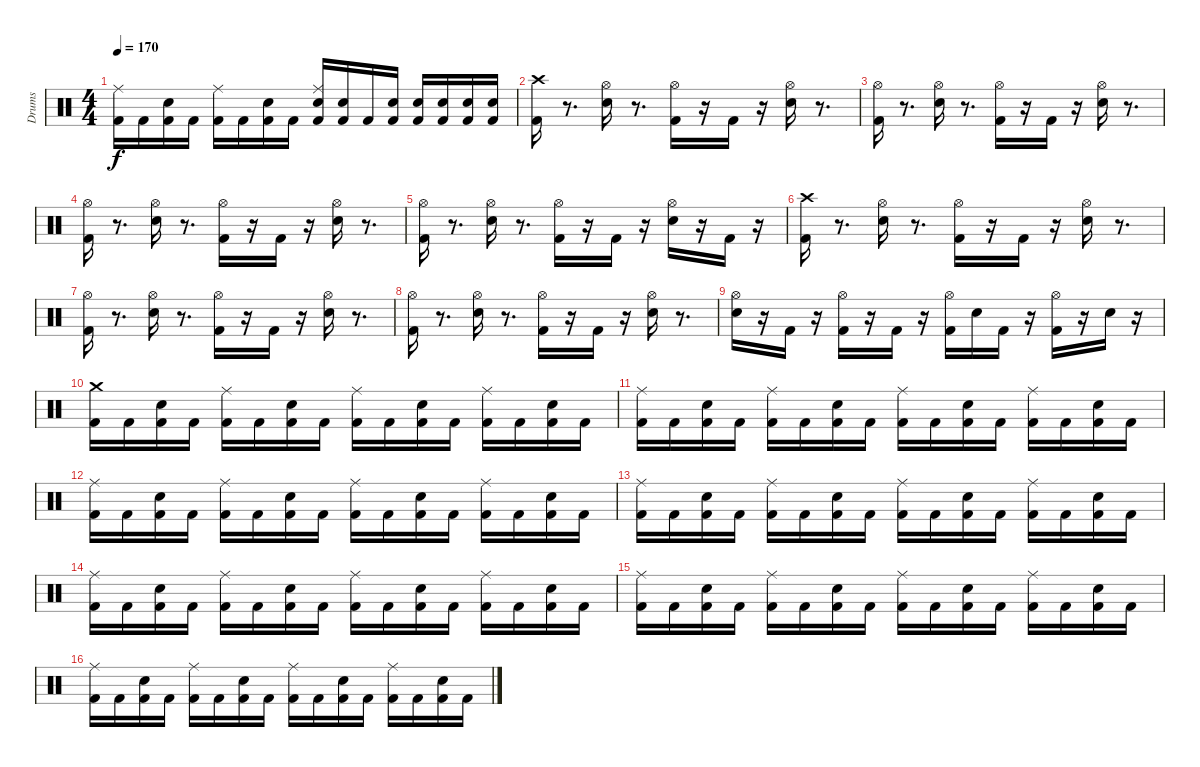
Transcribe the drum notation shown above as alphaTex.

\track ("Drums" "Drums") {instrument percussion}
\staff {score}
\articulation defaults
\ts (4 4)
\tempo 170
\clef neutral
\ks c
("Kick (hit) 2" "Ride (middle)").16{dy f} "Kick (hit) 2".16 ("Kick (hit) 2" "Electric Snare (hit)").16 "Kick (hit) 2".16 ("Kick (hit) 2" "Ride (middle)").16 "Kick (hit) 2".16 ("Kick (hit) 2" "Electric Snare (hit)").16 "Kick (hit) 2".16 ("Kick (hit) 2" "Electric Snare (hit)" "Ride (middle)").16 ("Kick (hit) 2" "Electric Snare (hit)").16 "Kick (hit) 2".16 ("Kick (hit) 2" "Electric Snare (hit)").16 ("Kick (hit) 2" "Electric Snare (hit)").16 ("Kick (hit) 2" "Electric Snare (hit)").16 ("Kick (hit) 2" "Electric Snare (hit)").16 ("Kick (hit) 2" "Electric Snare (hit)").16 |
("Kick (hit) 2" "Crash high (hit)").16 r.8{d} ("Electric Snare (hit)" "Hi-Hat (open)").16 r.8{d} ("Kick (hit) 2" "Hi-Hat (open)").16 r.16 "Kick (hit) 2".16 r.16 ("Electric Snare (hit)" "Hi-Hat (open)").16 r.8{d} |
("Kick (hit) 2" "Hi-Hat (open)").16 r.8{d} ("Electric Snare (hit)" "Hi-Hat (open)").16 r.8{d} ("Kick (hit) 2" "Hi-Hat (open)").16 r.16 "Kick (hit) 2".16 r.16 ("Electric Snare (hit)" "Hi-Hat (open)").16 r.8{d} |
("Kick (hit) 2" "Hi-Hat (open)").16 r.8{d} ("Electric Snare (hit)" "Hi-Hat (open)").16 r.8{d} ("Kick (hit) 2" "Hi-Hat (open)").16 r.16 "Kick (hit) 2".16 r.16 ("Electric Snare (hit)" "Hi-Hat (open)").16 r.8{d} |
("Kick (hit) 2" "Hi-Hat (open)").16 r.8{d} ("Electric Snare (hit)" "Hi-Hat (open)").16 r.8{d} ("Kick (hit) 2" "Hi-Hat (open)").16 r.16 "Kick (hit) 2".16 r.16 ("Electric Snare (hit)" "Hi-Hat (open)").16 r.16 "Kick (hit) 2".16 r.16 |
("Kick (hit) 2" "Crash high (hit)").16 r.8{d} ("Electric Snare (hit)" "Hi-Hat (open)").16 r.8{d} ("Kick (hit) 2" "Hi-Hat (open)").16 r.16 "Kick (hit) 2".16 r.16 ("Electric Snare (hit)" "Hi-Hat (open)").16 r.8{d} |
("Kick (hit) 2" "Hi-Hat (open)").16 r.8{d} ("Electric Snare (hit)" "Hi-Hat (open)").16 r.8{d} ("Kick (hit) 2" "Hi-Hat (open)").16 r.16 "Kick (hit) 2".16 r.16 ("Electric Snare (hit)" "Hi-Hat (open)").16 r.8{d} |
("Kick (hit) 2" "Hi-Hat (open)").16 r.8{d} ("Electric Snare (hit)" "Hi-Hat (open)").16 r.8{d} ("Kick (hit) 2" "Hi-Hat (open)").16 r.16 "Kick (hit) 2".16 r.16 ("Electric Snare (hit)" "Hi-Hat (open)").16 r.8{d} |
("Electric Snare (hit)" "Hi-Hat (open)").16 r.16 "Kick (hit) 2".16 r.16 ("Kick (hit) 2" "Hi-Hat (open)").16 r.16 "Kick (hit) 2".16 r.16 ("Kick (hit) 2" "Hi-Hat (open)").16 "Electric Snare (hit)".16 "Kick (hit) 2".16 r.16 ("Kick (hit) 2" "Hi-Hat (open)").16 r.16 "Electric Snare (hit)".16 r.16 |
("Kick (hit) 2" "Crash medium (hit)").16 "Kick (hit) 2".16 ("Kick (hit) 2" "Electric Snare (hit)").16 "Kick (hit) 2".16 ("Kick (hit) 2" "Ride (middle)").16 "Kick (hit) 2".16 ("Kick (hit) 2" "Electric Snare (hit)").16 "Kick (hit) 2".16 ("Kick (hit) 2" "Ride (middle)").16 "Kick (hit) 2".16 ("Kick (hit) 2" "Electric Snare (hit)").16 "Kick (hit) 2".16 ("Kick (hit) 2" "Ride (middle)").16 "Kick (hit) 2".16 ("Kick (hit) 2" "Electric Snare (hit)").16 "Kick (hit) 2".16 |
("Kick (hit) 2" "Ride (middle)").16 "Kick (hit) 2".16 ("Kick (hit) 2" "Electric Snare (hit)").16 "Kick (hit) 2".16 ("Kick (hit) 2" "Ride (middle)").16 "Kick (hit) 2".16 ("Kick (hit) 2" "Electric Snare (hit)").16 "Kick (hit) 2".16 ("Kick (hit) 2" "Ride (middle)").16 "Kick (hit) 2".16 ("Kick (hit) 2" "Electric Snare (hit)").16 "Kick (hit) 2".16 ("Kick (hit) 2" "Ride (middle)").16 "Kick (hit) 2".16 ("Kick (hit) 2" "Electric Snare (hit)").16 "Kick (hit) 2".16 |
("Kick (hit) 2" "Ride (middle)").16 "Kick (hit) 2".16 ("Kick (hit) 2" "Electric Snare (hit)").16 "Kick (hit) 2".16 ("Kick (hit) 2" "Ride (middle)").16 "Kick (hit) 2".16 ("Kick (hit) 2" "Electric Snare (hit)").16 "Kick (hit) 2".16 ("Kick (hit) 2" "Ride (middle)").16 "Kick (hit) 2".16 ("Kick (hit) 2" "Electric Snare (hit)").16 "Kick (hit) 2".16 ("Kick (hit) 2" "Ride (middle)").16 "Kick (hit) 2".16 ("Kick (hit) 2" "Electric Snare (hit)").16 "Kick (hit) 2".16 |
("Kick (hit) 2" "Ride (middle)").16 "Kick (hit) 2".16 ("Kick (hit) 2" "Electric Snare (hit)").16 "Kick (hit) 2".16 ("Kick (hit) 2" "Ride (middle)").16 "Kick (hit) 2".16 ("Kick (hit) 2" "Electric Snare (hit)").16 "Kick (hit) 2".16 ("Kick (hit) 2" "Ride (middle)").16 "Kick (hit) 2".16 ("Kick (hit) 2" "Electric Snare (hit)").16 "Kick (hit) 2".16 ("Kick (hit) 2" "Ride (middle)").16 "Kick (hit) 2".16 ("Kick (hit) 2" "Electric Snare (hit)").16 "Kick (hit) 2".16 |
("Kick (hit) 2" "Ride (middle)").16 "Kick (hit) 2".16 ("Kick (hit) 2" "Electric Snare (hit)").16 "Kick (hit) 2".16 ("Kick (hit) 2" "Ride (middle)").16 "Kick (hit) 2".16 ("Kick (hit) 2" "Electric Snare (hit)").16 "Kick (hit) 2".16 ("Kick (hit) 2" "Ride (middle)").16 "Kick (hit) 2".16 ("Kick (hit) 2" "Electric Snare (hit)").16 "Kick (hit) 2".16 ("Kick (hit) 2" "Ride (middle)").16 "Kick (hit) 2".16 ("Kick (hit) 2" "Electric Snare (hit)").16 "Kick (hit) 2".16 |
("Kick (hit) 2" "Ride (middle)").16 "Kick (hit) 2".16 ("Kick (hit) 2" "Electric Snare (hit)").16 "Kick (hit) 2".16 ("Kick (hit) 2" "Ride (middle)").16 "Kick (hit) 2".16 ("Kick (hit) 2" "Electric Snare (hit)").16 "Kick (hit) 2".16 ("Kick (hit) 2" "Ride (middle)").16 "Kick (hit) 2".16 ("Kick (hit) 2" "Electric Snare (hit)").16 "Kick (hit) 2".16 ("Kick (hit) 2" "Ride (middle)").16 "Kick (hit) 2".16 ("Kick (hit) 2" "Electric Snare (hit)").16 "Kick (hit) 2".16 |
("Kick (hit) 2" "Ride (middle)").16 "Kick (hit) 2".16 ("Kick (hit) 2" "Electric Snare (hit)").16 "Kick (hit) 2".16 ("Kick (hit) 2" "Ride (middle)").16 "Kick (hit) 2".16 ("Kick (hit) 2" "Electric Snare (hit)").16 "Kick (hit) 2".16 ("Kick (hit) 2" "Ride (middle)").16 "Kick (hit) 2".16 ("Kick (hit) 2" "Electric Snare (hit)").16 "Kick (hit) 2".16 ("Kick (hit) 2" "Ride (middle)").16 "Kick (hit) 2".16 ("Kick (hit) 2" "Electric Snare (hit)").16 "Kick (hit) 2".16
